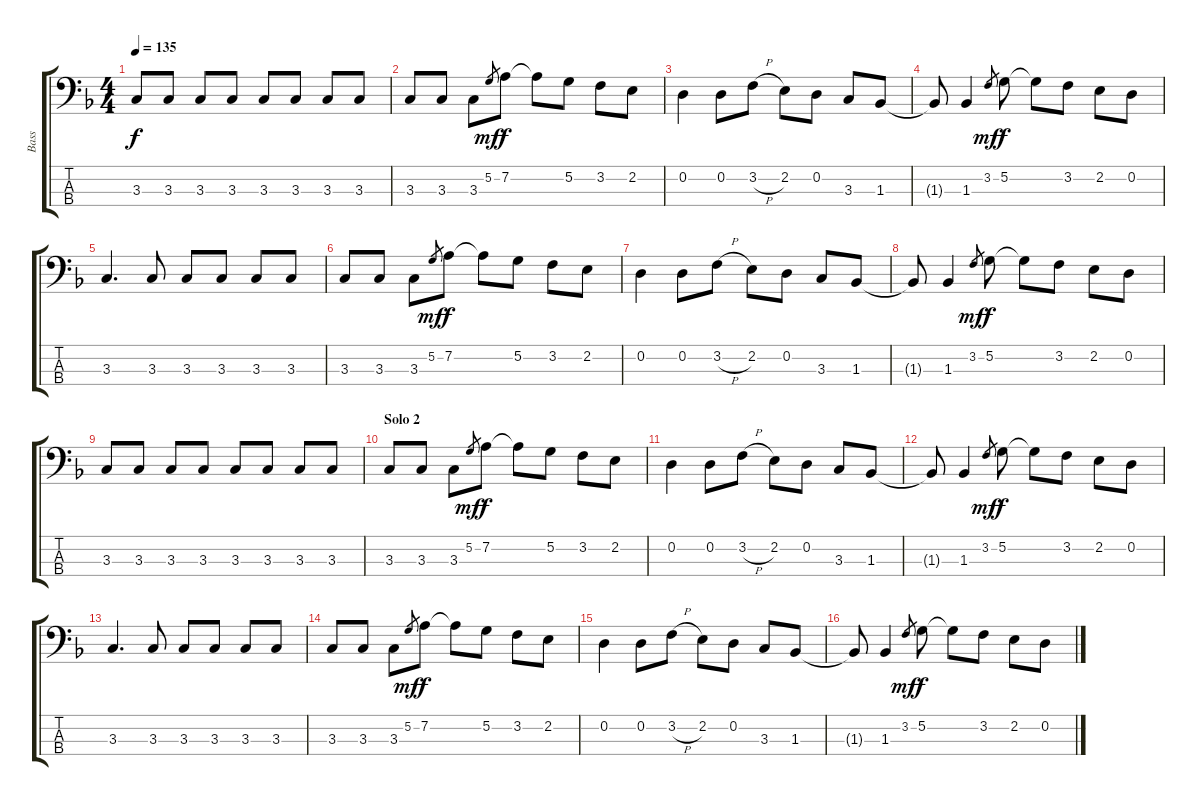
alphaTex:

\track ("Bass" "Bass") {instrument electricbassfinger}
\staff {score tabs}
\tuning (G2 D2 A1 E1) {hide}
\ts (4 4)
\tempo 135
\clef f4
\ks f
3.3.8{dy f} 3.3.8 3.3.8 3.3.8 3.3.8 3.3.8 3.3.8 3.3.8 |
3.3.8 3.3.8 3.3.8 5.2.8{gr dy mf} 7.2.8{dy f} 7.2{t}.8 5.2.8 3.2.8 2.2.8 |
0.2.4 0.2.8 3.2{h}.8 2.2.8 0.2.8 3.3.8 1.3.8 |
1.3{t}.8 1.3.4 3.2.8{gr dy mf} 5.2.8{dy f} 5.2{t}.8 3.2.8 2.2.8 0.2.8 |
3.3.4{d} 3.3.8 3.3.8 3.3.8 3.3.8 3.3.8 |
3.3.8 3.3.8 3.3.8 5.2.8{gr dy mf} 7.2.8{dy f} 7.2{t}.8 5.2.8 3.2.8 2.2.8 |
0.2.4 0.2.8 3.2{h}.8 2.2.8 0.2.8 3.3.8 1.3.8 |
1.3{t}.8 1.3.4 3.2.8{gr dy mf} 5.2.8{dy f} 5.2{t}.8 3.2.8 2.2.8 0.2.8 |
3.3.8 3.3.8 3.3.8 3.3.8 3.3.8 3.3.8 3.3.8 3.3.8 |
\section ("" "Solo 2")
3.3.8 3.3.8 3.3.8 5.2.8{gr dy mf} 7.2.8{dy f} 7.2{t}.8 5.2.8 3.2.8 2.2.8 |
0.2.4 0.2.8 3.2{h}.8 2.2.8 0.2.8 3.3.8 1.3.8 |
1.3{t}.8 1.3.4 3.2.8{gr dy mf} 5.2.8{dy f} 5.2{t}.8 3.2.8 2.2.8 0.2.8 |
3.3.4{d} 3.3.8 3.3.8 3.3.8 3.3.8 3.3.8 |
3.3.8 3.3.8 3.3.8 5.2.8{gr dy mf} 7.2.8{dy f} 7.2{t}.8 5.2.8 3.2.8 2.2.8 |
0.2.4 0.2.8 3.2{h}.8 2.2.8 0.2.8 3.3.8 1.3.8 |
1.3{t}.8 1.3.4 3.2.8{gr dy mf} 5.2.8{dy f} 5.2{t}.8 3.2.8 2.2.8 0.2.8
